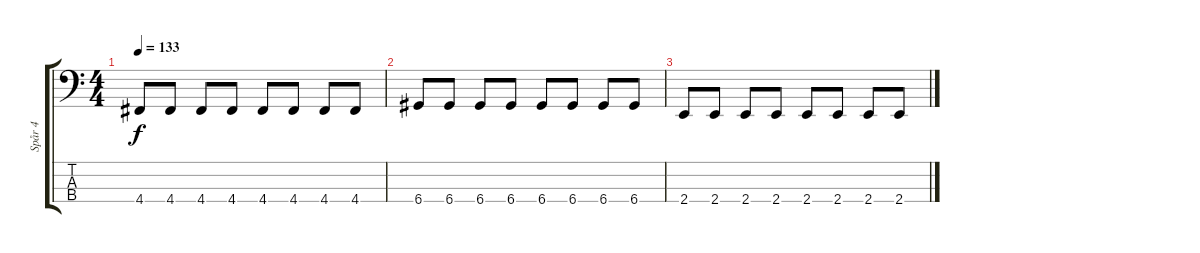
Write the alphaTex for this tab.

\track ("Spår 4" "Spår 4") {instrument electricbassfinger}
\staff {score tabs}
\tuning (G2 D2 A1 D1) {hide}
\ts (4 4)
\tempo 133
\clef f4
\ks c
4.4.8{dy f} 4.4.8 4.4.8 4.4.8 4.4.8 4.4.8 4.4.8 4.4.8 |
6.4.8 6.4.8 6.4.8 6.4.8 6.4.8 6.4.8 6.4.8 6.4.8 |
2.4.8 2.4.8 2.4.8 2.4.8 2.4.8 2.4.8 2.4.8 2.4.8
